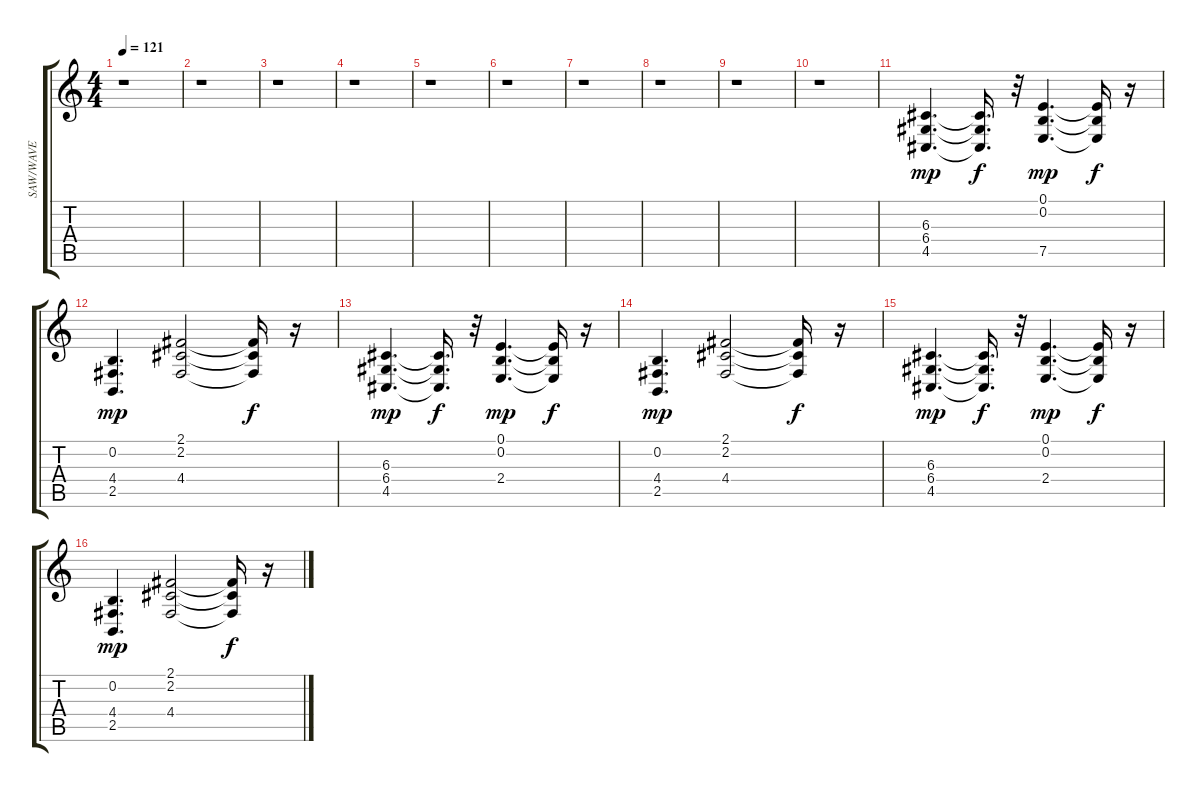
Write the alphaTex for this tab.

\track ("SAW/WAVE" "SAW/WAVE") {instrument lead2sawtooth}
\staff {score tabs}
\tuning (E4 B3 G3 D3 A2 E2) {hide}
\ts (4 4)
\tempo 121
\clef g2
\ks c
r.1{dy f} |
r.1 |
r.1 |
r.1 |
r.1 |
r.1 |
r.1 |
r.1 |
r.1 |
r.1 |
(6.3 6.4 4.5).4{d dy mp} (6.3{t} 6.4{t} 4.5{t}).16{d dy f} r.32 (0.1 0.2 7.5).4{d dy mp} (0.1{t} 0.2{t} 7.5{t}).16{dy f} r.16 |
(0.2 4.4 2.5).4{d dy mp} (2.1 2.2 4.4).2 (2.1{t} 2.2{t} 4.4{t}).16{dy f} r.16 |
(6.3 6.4 4.5).4{d dy mp} (6.3{t} 6.4{t} 4.5{t}).16{d dy f} r.32 (0.1 0.2 2.4).4{d dy mp} (0.1{t} 0.2{t} 2.4{t}).16{dy f} r.16 |
(0.2 4.4 2.5).4{d dy mp} (2.1 2.2 4.4).2 (2.1{t} 2.2{t} 4.4{t}).16{dy f} r.16 |
(6.3 6.4 4.5).4{d dy mp} (6.3{t} 6.4{t} 4.5{t}).16{d dy f} r.32 (0.1 0.2 2.4).4{d dy mp} (0.1{t} 0.2{t} 2.4{t}).16{dy f} r.16 |
(0.2 4.4 2.5).4{d dy mp} (2.1 2.2 4.4).2 (2.1{t} 2.2{t} 4.4{t}).16{dy f} r.16
